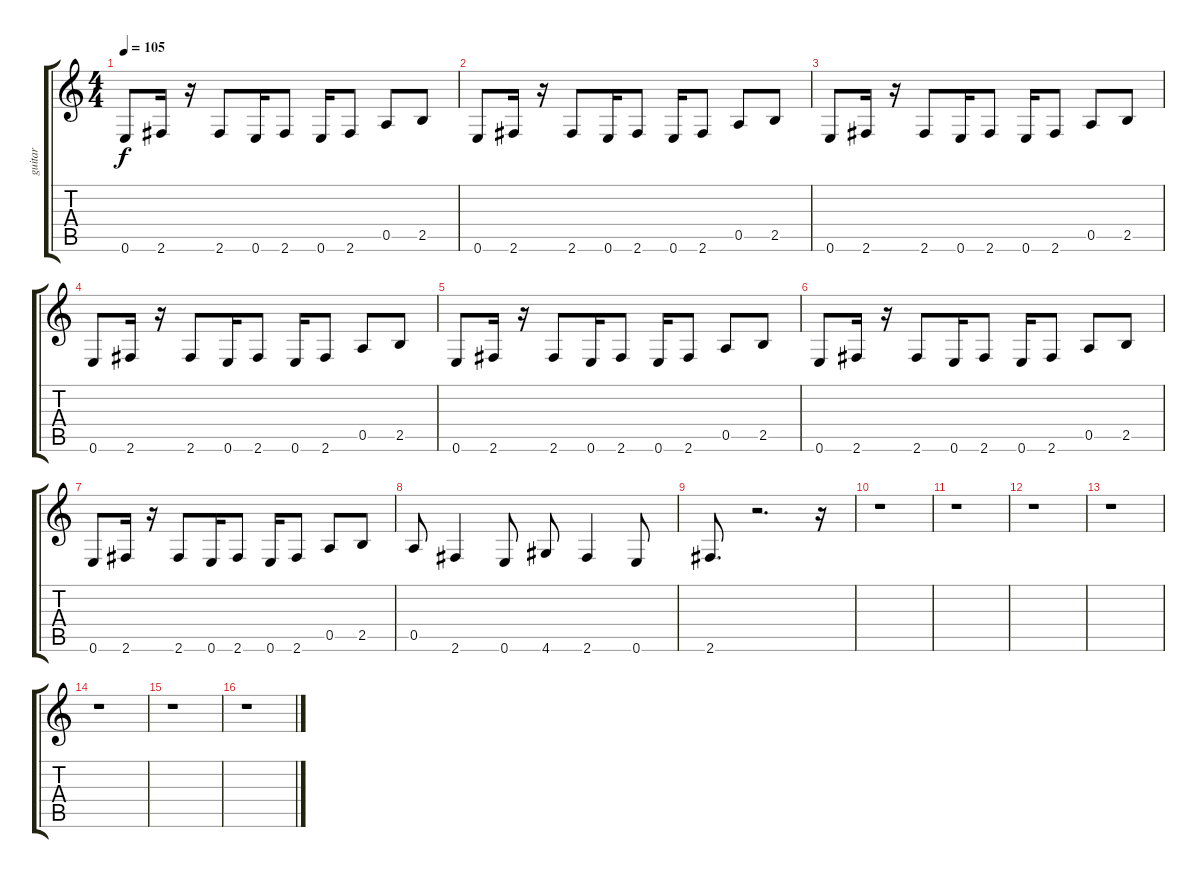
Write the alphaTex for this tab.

\track ("guitar" "guitar") {instrument overdrivenguitar}
\staff {score tabs}
\tuning (E4 B3 G3 D3 A2 E2) {hide}
\ts (4 4)
\tempo 105
\clef g2
\ks c
0.6.8{dy f} 2.6.16 r.16 2.6.8 0.6.16 2.6.8 0.6.16 2.6.8 0.5.8 2.5.8 |
0.6.8 2.6.16 r.16 2.6.8 0.6.16 2.6.8 0.6.16 2.6.8 0.5.8 2.5.8 |
0.6.8 2.6.16 r.16 2.6.8 0.6.16 2.6.8 0.6.16 2.6.8 0.5.8 2.5.8 |
0.6.8 2.6.16 r.16 2.6.8 0.6.16 2.6.8 0.6.16 2.6.8 0.5.8 2.5.8 |
0.6.8 2.6.16 r.16 2.6.8 0.6.16 2.6.8 0.6.16 2.6.8 0.5.8 2.5.8 |
0.6.8 2.6.16 r.16 2.6.8 0.6.16 2.6.8 0.6.16 2.6.8 0.5.8 2.5.8 |
0.6.8 2.6.16 r.16 2.6.8 0.6.16 2.6.8 0.6.16 2.6.8 0.5.8 2.5.8 |
0.5.8 2.6.4 0.6.8 4.6.8 2.6.4 0.6.8 |
2.6.8{d} r.2{d} r.16 |
r.1 |
r.1 |
r.1 |
r.1 |
r.1 |
r.1 |
r.1
